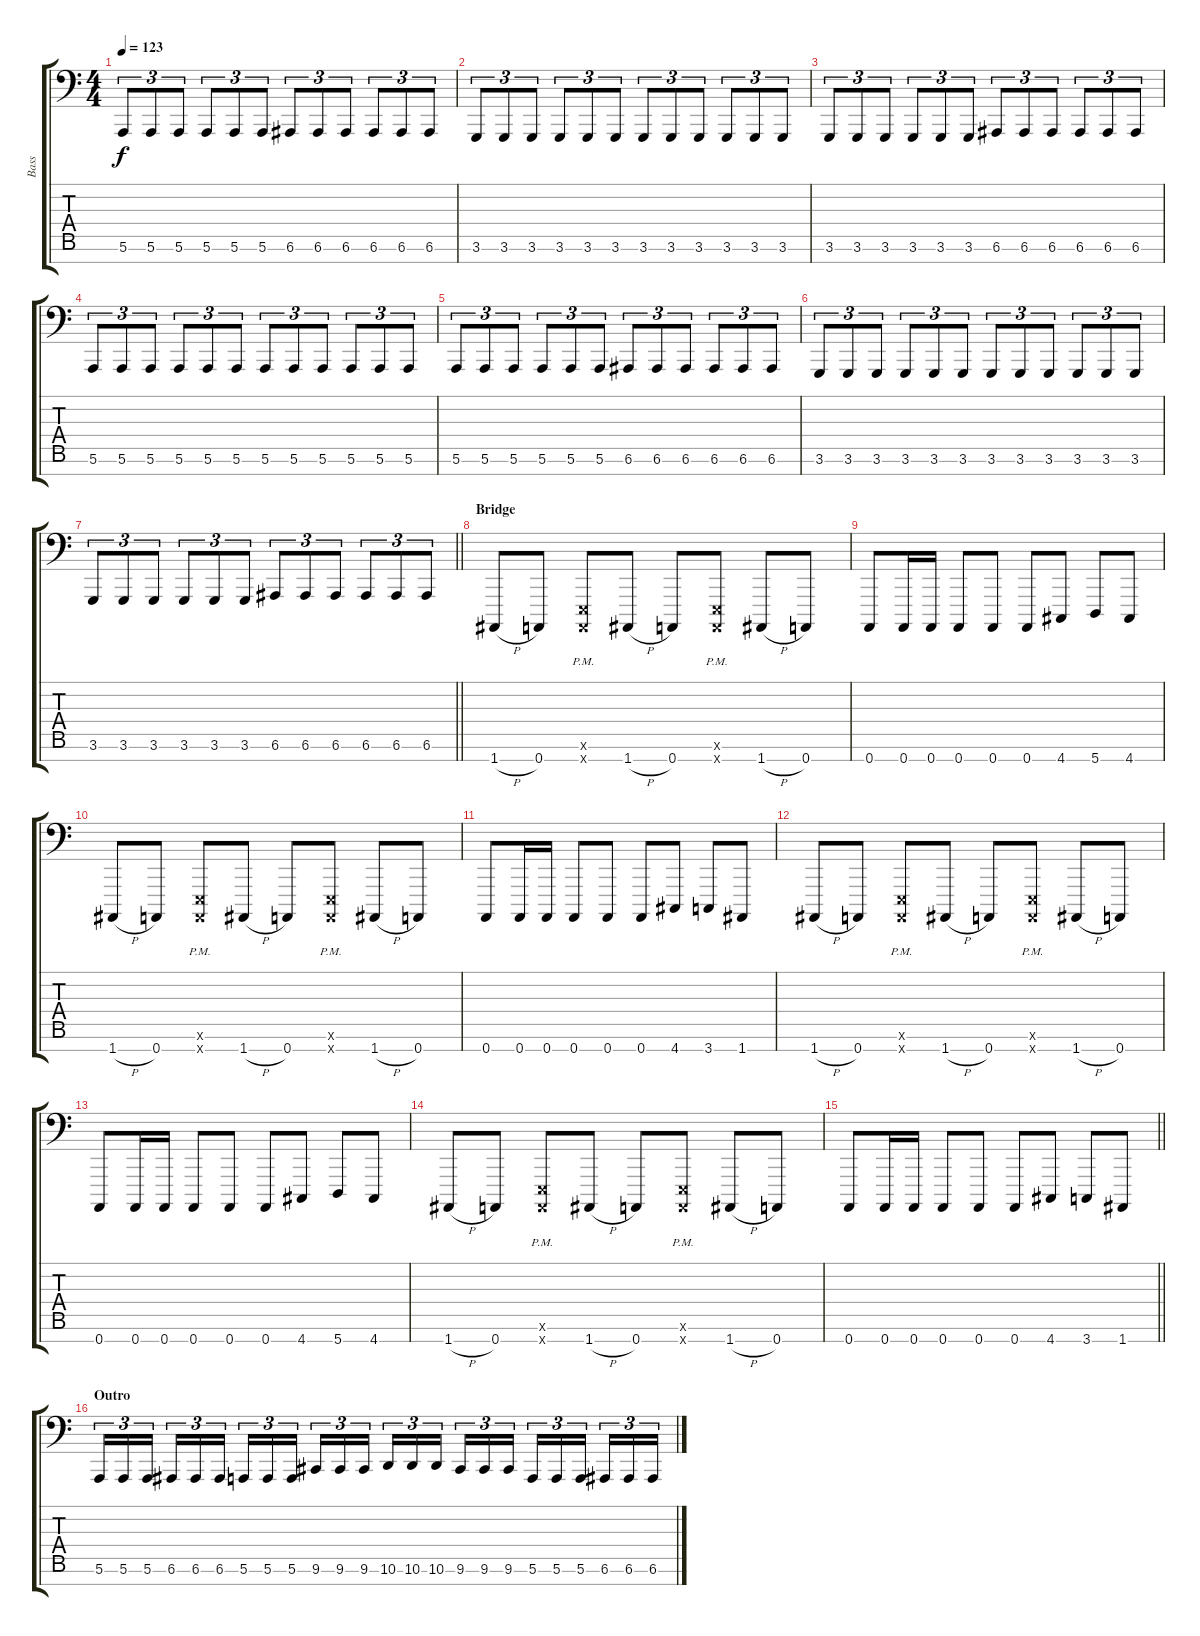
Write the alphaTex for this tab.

\track ("Bass" "Bass") {instrument pizzicatostrings}
\staff {score tabs}
\tuning (E3 B2 G2 D2 A1 E1 A0) {hide}
\ts (4 4)
\tempo 123
\clef f4
\ks c
5.6.8{tu (3 2) dy f} 5.6.8{tu (3 2)} 5.6.8{tu (3 2)} 5.6.8{tu (3 2)} 5.6.8{tu (3 2)} 5.6.8{tu (3 2)} 6.6.8{tu (3 2)} 6.6.8{tu (3 2)} 6.6.8{tu (3 2)} 6.6.8{tu (3 2)} 6.6.8{tu (3 2)} 6.6.8{tu (3 2)} |
3.6.8{tu (3 2)} 3.6.8{tu (3 2)} 3.6.8{tu (3 2)} 3.6.8{tu (3 2)} 3.6.8{tu (3 2)} 3.6.8{tu (3 2)} 3.6.8{tu (3 2)} 3.6.8{tu (3 2)} 3.6.8{tu (3 2)} 3.6.8{tu (3 2)} 3.6.8{tu (3 2)} 3.6.8{tu (3 2)} |
3.6.8{tu (3 2)} 3.6.8{tu (3 2)} 3.6.8{tu (3 2)} 3.6.8{tu (3 2)} 3.6.8{tu (3 2)} 3.6.8{tu (3 2)} 6.6.8{tu (3 2)} 6.6.8{tu (3 2)} 6.6.8{tu (3 2)} 6.6.8{tu (3 2)} 6.6.8{tu (3 2)} 6.6.8{tu (3 2)} |
5.6.8{tu (3 2)} 5.6.8{tu (3 2)} 5.6.8{tu (3 2)} 5.6.8{tu (3 2)} 5.6.8{tu (3 2)} 5.6.8{tu (3 2)} 5.6.8{tu (3 2)} 5.6.8{tu (3 2)} 5.6.8{tu (3 2)} 5.6.8{tu (3 2)} 5.6.8{tu (3 2)} 5.6.8{tu (3 2)} |
5.6.8{tu (3 2)} 5.6.8{tu (3 2)} 5.6.8{tu (3 2)} 5.6.8{tu (3 2)} 5.6.8{tu (3 2)} 5.6.8{tu (3 2)} 6.6.8{tu (3 2)} 6.6.8{tu (3 2)} 6.6.8{tu (3 2)} 6.6.8{tu (3 2)} 6.6.8{tu (3 2)} 6.6.8{tu (3 2)} |
3.6.8{tu (3 2)} 3.6.8{tu (3 2)} 3.6.8{tu (3 2)} 3.6.8{tu (3 2)} 3.6.8{tu (3 2)} 3.6.8{tu (3 2)} 3.6.8{tu (3 2)} 3.6.8{tu (3 2)} 3.6.8{tu (3 2)} 3.6.8{tu (3 2)} 3.6.8{tu (3 2)} 3.6.8{tu (3 2)} |
\barLineRight lightlight
3.6.8{tu (3 2)} 3.6.8{tu (3 2)} 3.6.8{tu (3 2)} 3.6.8{tu (3 2)} 3.6.8{tu (3 2)} 3.6.8{tu (3 2)} 6.6.8{tu (3 2)} 6.6.8{tu (3 2)} 6.6.8{tu (3 2)} 6.6.8{tu (3 2)} 6.6.8{tu (3 2)} 6.6.8{tu (3 2)} |
\section ("" "Bridge")
1.7{h}.8 0.7.8 (0.6{x} 0.7{pm x}).8 1.7{h}.8 0.7.8 (0.6{x} 0.7{pm x}).8 1.7{h}.8 0.7.8 |
0.7.8 0.7.16 0.7.16 0.7.8 0.7.8 0.7.8 4.7.8 5.7.8 4.7.8 |
1.7{h}.8 0.7.8 (0.6{x} 0.7{pm x}).8 1.7{h}.8 0.7.8 (0.6{x} 0.7{pm x}).8 1.7{h}.8 0.7.8 |
0.7.8 0.7.16 0.7.16 0.7.8 0.7.8 0.7.8 4.7.8 3.7.8 1.7.8 |
1.7{h}.8 0.7.8 (0.6{x} 0.7{pm x}).8 1.7{h}.8 0.7.8 (0.6{x} 0.7{pm x}).8 1.7{h}.8 0.7.8 |
0.7.8 0.7.16 0.7.16 0.7.8 0.7.8 0.7.8 4.7.8 5.7.8 4.7.8 |
1.7{h}.8 0.7.8 (0.6{x} 0.7{pm x}).8 1.7{h}.8 0.7.8 (0.6{x} 0.7{pm x}).8 1.7{h}.8 0.7.8 |
\barLineRight lightlight
0.7.8 0.7.16 0.7.16 0.7.8 0.7.8 0.7.8 4.7.8 3.7.8 1.7.8 |
\section ("" "Outro")
5.6.16{tu (3 2)} 5.6.16{tu (3 2)} 5.6.16{tu (3 2) beam splitsecondary} 6.6.16{tu (3 2)} 6.6.16{tu (3 2)} 6.6.16{tu (3 2)} 5.6.16{tu (3 2)} 5.6.16{tu (3 2)} 5.6.16{tu (3 2) beam splitsecondary} 9.6.16{tu (3 2)} 9.6.16{tu (3 2)} 9.6.16{tu (3 2)} 10.6.16{tu (3 2)} 10.6.16{tu (3 2)} 10.6.16{tu (3 2) beam splitsecondary} 9.6.16{tu (3 2)} 9.6.16{tu (3 2)} 9.6.16{tu (3 2)} 5.6.16{tu (3 2)} 5.6.16{tu (3 2)} 5.6.16{tu (3 2) beam splitsecondary} 6.6.16{tu (3 2)} 6.6.16{tu (3 2)} 6.6.16{tu (3 2)}
